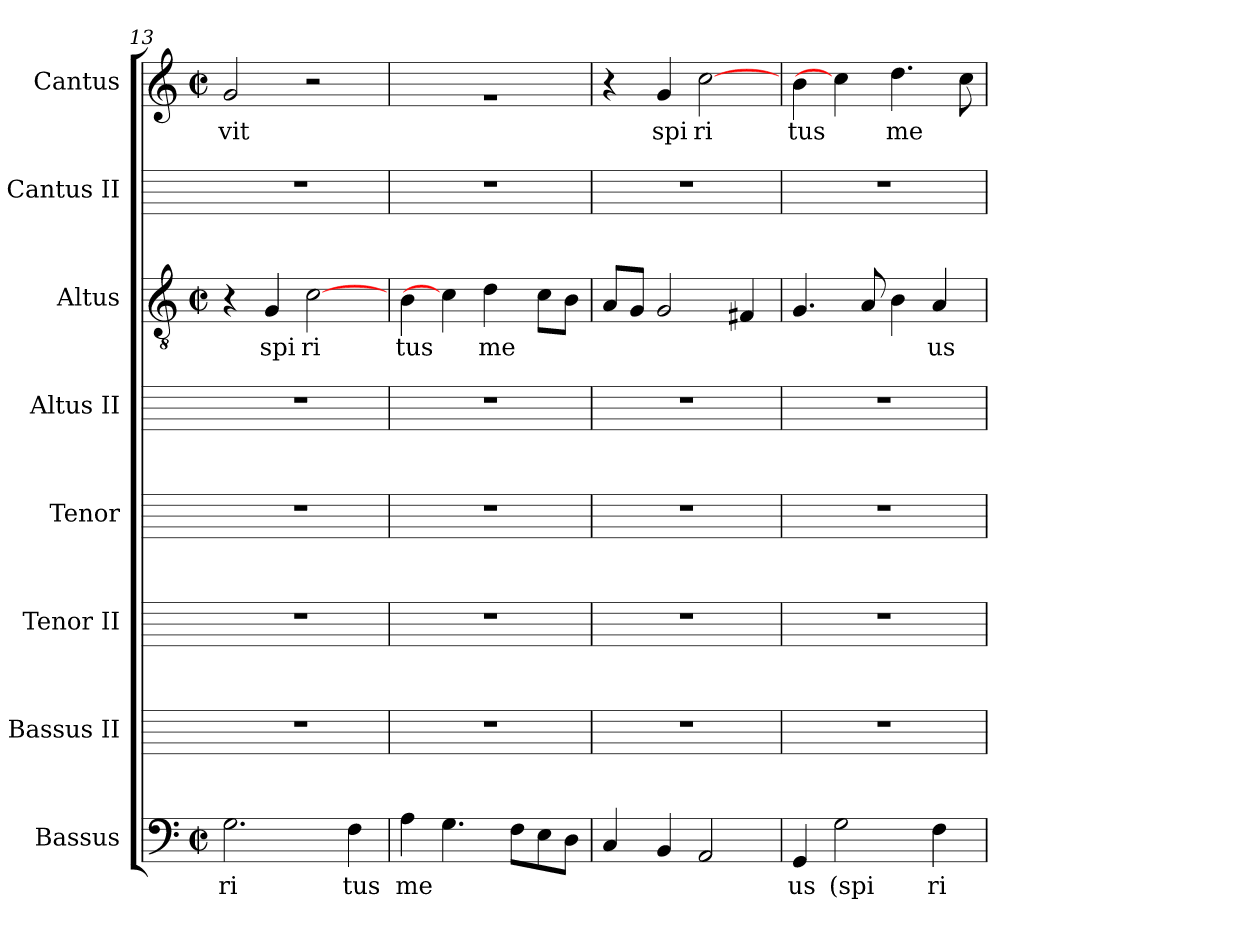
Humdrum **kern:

**kern	**text	**kern	**kern	**kern	**kern	**kern	**text	**kern	**kern	**text
*part8	*part8	*part7	*part6	*part5	*part4	*part3	*part3	*part2	*part1	*part1
*staff8	*staff8	*staff7	*staff6	*staff5	*staff4	*staff3	*staff3	*staff2	*staff1	*staff1
*I"Bassus	*	*I"Bassus II	*I"Tenor II	*I"Tenor	*I"Altus II	*I"Altus	*	*I"Cantus II	*I"Cantus	*
*I'Bassus	*	*I'Bassus II	*	*I'Tenor	*I'Altus II	*I'Altus	*	*I'Cantus II	*I'Cantus	*
*clefF4	*	*	*	*	*	*clefGv2	*	*	*clefG2	*
*M2/2	*	*	*	*	*	*M2/2	*	*	*M2/2	*
*met(c|)	*	*	*	*	*	*met(c|)	*	*	*met(c|)	*
=13	=13	=13	=13	=13	=13	=13	=13	=13	=13	=13
!	!LO:LY:b:cj	!	!	!	!	!	!	!	!	!LO:LY:b:cj
2.G\	ri	1r	1r	1r	1r	4r	.	1r	2g/	vit
!	!	!	!	!	!	!	!LO:LY:b:cj	!	!	!
.	.	.	.	.	.	4G/	spi	.	.	.
!	!	!	!	!	!	!	!LO:LY:b:cj	!	!	!
.	.	.	.	.	.	[2c\	ri	.	2r	.
!	!LO:LY:b:cj	!	!	!	!	!	!	!	!	!
4F\	tus	.	.	.	.	.	.	.	.	.
=14	=14	=14	=14	=14	=14	=14	=14	=14	=14	=14
!	!LO:LY:b	!	!	!	!	!	!LO:LY:b:cj	!	!LO:N:vis=1	!
4A\	me	1r	1r	1r	1r	4B\	tus	1r	1ra	.
4.G\	.	.	.	.	.	4c\]	.	.	.	.
!	!	!	!	!	!	!	!LO:LY:b	!	!	!
.	.	.	.	.	.	4d\	me	.	.	.
8F\L	.	.	.	.	.	.	.	.	.	.
8E\	.	.	.	.	.	8c\L	.	.	.	.
8D\J	.	.	.	.	.	8B\J	.	.	.	.
=15	=15	=15	=15	=15	=15	=15	=15	=15	=15	=15
4C/	.	1r	1r	1r	1r	8A/L	.	1r	4r	.
.	.	.	.	.	.	8G/J	.	.	.	.
!	!	!	!	!	!	!	!	!	!	!LO:LY:b:cj
4BB/	.	.	.	.	.	2G/	.	.	4g/	spi
!	!	!	!	!	!	!	!	!	!	!LO:LY:b:cj
2AA/	.	.	.	.	.	.	.	.	[2cc\	ri
.	.	.	.	.	.	4F#/	.	.	.	.
=16	=16	=16	=16	=16	=16	=16	=16	=16	=16	=16
!	!LO:LY:b:cj	!	!	!	!	!	!	!	!	!LO:LY:b:cj
4GG/	us	1r	1r	1r	1r	4.G/	.	1r	4b\	tus
!	!LO:LY:b:cj	!	!	!	!	!	!	!	!	!
2G\	(spi	.	.	.	.	.	.	.	4cc\]	.
.	.	.	.	.	.	8A/	.	.	.	.
!	!	!	!	!	!	!	!	!	!	!LO:LY:b
.	.	.	.	.	.	4B\	.	.	4.dd\	me
!	!LO:LY:b:cj	!	!	!	!	!	!LO:LY:b:cj	!	!	!
4F\	ri	.	.	.	.	4A/	us	.	.	.
.	.	.	.	.	.	.	.	.	8cc\	.
=	=	=	=	=	=	=	=	=	=	=
*-	*-	*-	*-	*-	*-	*-	*-	*-	*-	*-
